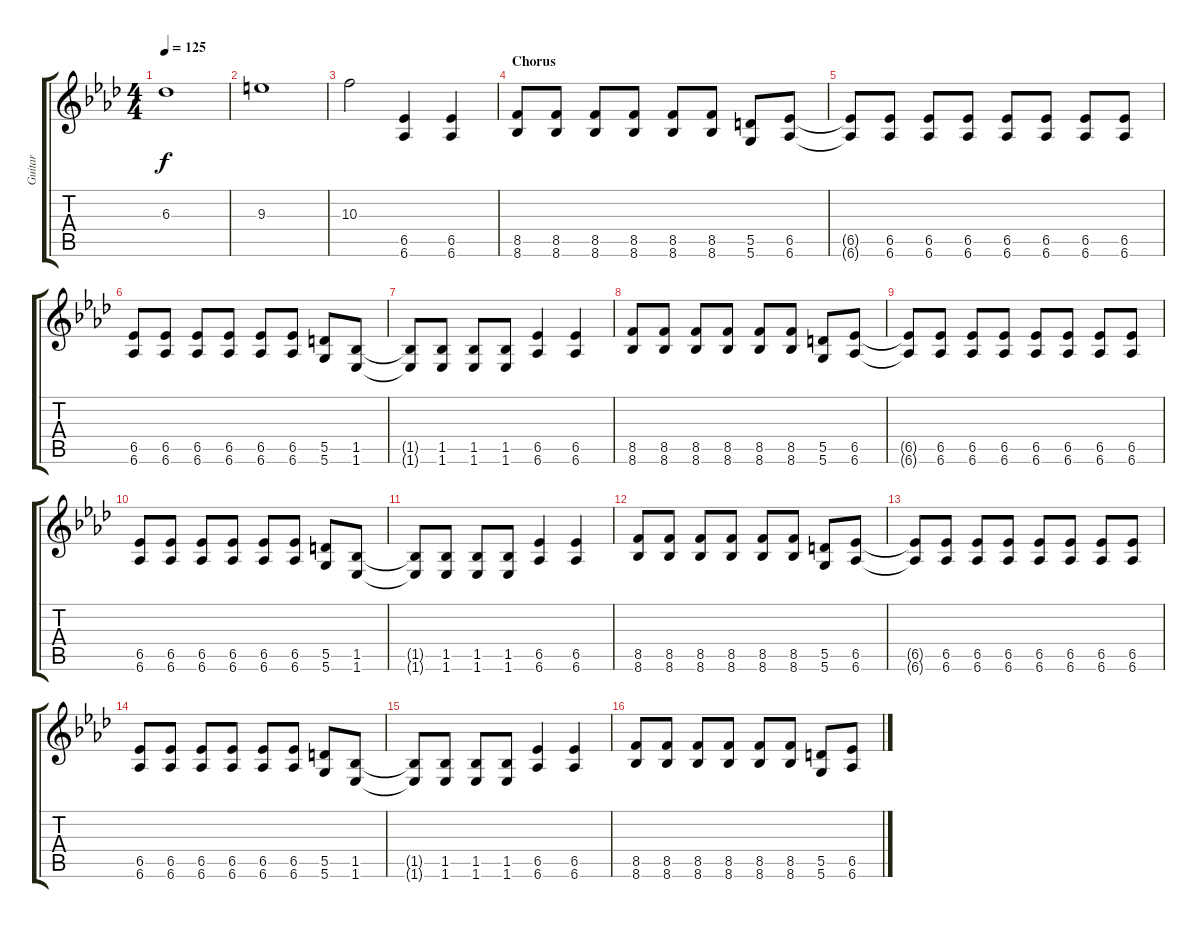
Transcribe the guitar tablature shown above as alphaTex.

\track ("Guitar" "Guitar") {instrument distortionguitar}
\staff {score tabs}
\tuning (E4 B3 G3 D3 A2 D2) {hide}
\ts (4 4)
\tempo 125
\clef g2
\ks fminor
6.3.1{dy f} |
9.3.1 |
10.3.2 (6.5 6.6).4{volume 13} (6.5 6.6).4 |
\section ("" "Chorus")
(8.5 8.6).8 (8.5 8.6).8 (8.5 8.6).8 (8.5 8.6).8 (8.5 8.6).8 (8.5 8.6).8 (5.5 5.6).8 (6.5 6.6).8 |
(6.5{t} 6.6{t}).8 (6.5 6.6).8 (6.5 6.6).8 (6.5 6.6).8 (6.5 6.6).8 (6.5 6.6).8 (6.5 6.6).8 (6.5 6.6).8 |
(6.5 6.6).8 (6.5 6.6).8 (6.5 6.6).8 (6.5 6.6).8 (6.5 6.6).8 (6.5 6.6).8 (5.5 5.6).8 (1.5 1.6).8 |
(1.5{t} 1.6{t}).8 (1.5 1.6).8 (1.5 1.6).8 (1.5 1.6).8 (6.5 6.6).4 (6.5 6.6).4 |
(8.5 8.6).8 (8.5 8.6).8 (8.5 8.6).8 (8.5 8.6).8 (8.5 8.6).8 (8.5 8.6).8 (5.5 5.6).8 (6.5 6.6).8 |
(6.5{t} 6.6{t}).8 (6.5 6.6).8 (6.5 6.6).8 (6.5 6.6).8 (6.5 6.6).8 (6.5 6.6).8 (6.5 6.6).8 (6.5 6.6).8 |
(6.5 6.6).8 (6.5 6.6).8 (6.5 6.6).8 (6.5 6.6).8 (6.5 6.6).8 (6.5 6.6).8 (5.5 5.6).8 (1.5 1.6).8 |
(1.5{t} 1.6{t}).8 (1.5 1.6).8 (1.5 1.6).8 (1.5 1.6).8 (6.5 6.6).4 (6.5 6.6).4 |
(8.5 8.6).8 (8.5 8.6).8 (8.5 8.6).8 (8.5 8.6).8 (8.5 8.6).8 (8.5 8.6).8 (5.5 5.6).8 (6.5 6.6).8 |
(6.5{t} 6.6{t}).8 (6.5 6.6).8 (6.5 6.6).8 (6.5 6.6).8 (6.5 6.6).8 (6.5 6.6).8 (6.5 6.6).8 (6.5 6.6).8 |
(6.5 6.6).8 (6.5 6.6).8 (6.5 6.6).8 (6.5 6.6).8 (6.5 6.6).8 (6.5 6.6).8 (5.5 5.6).8 (1.5 1.6).8 |
(1.5{t} 1.6{t}).8 (1.5 1.6).8 (1.5 1.6).8 (1.5 1.6).8 (6.5 6.6).4 (6.5 6.6).4 |
(8.5 8.6).8 (8.5 8.6).8 (8.5 8.6).8 (8.5 8.6).8 (8.5 8.6).8 (8.5 8.6).8 (5.5 5.6).8 (6.5 6.6).8
